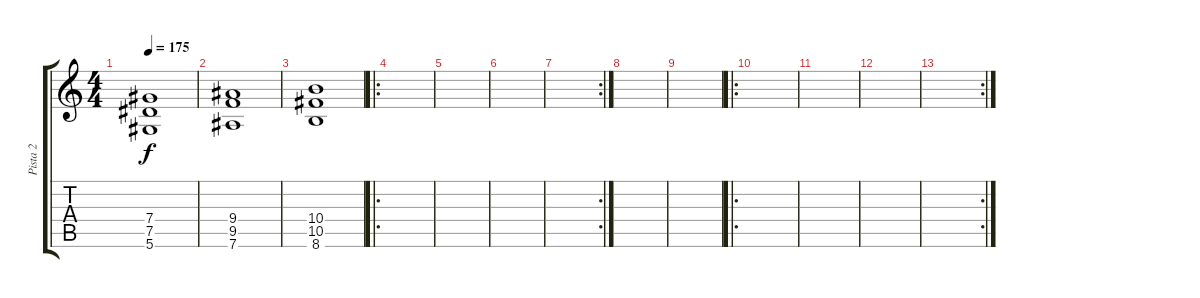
\track ("Pista 2" "Pista 2") {instrument distortionguitar}
\staff {score tabs}
\tuning (Eb4 Bb3 Gb3 Db3 Ab2 Eb2) {hide}
\ts (4 4)
\tempo 175
\clef g2
\ks c
(7.4 7.5 5.6).1{dy f} |
(9.4 9.5 7.6).1 |
(10.4 10.5 8.6).1 |
\ro
|
|
|
\rc 2
|
|
|
\ro
|
|
|
\rc 2
